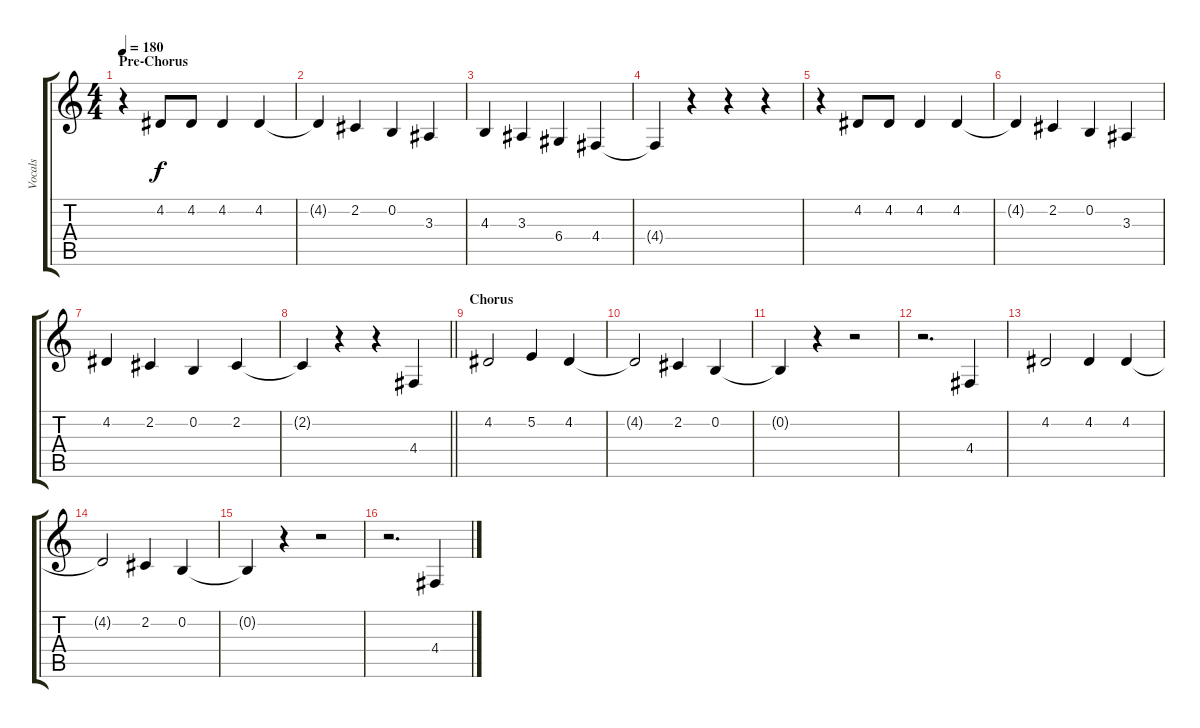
\track ("Vocals" "Vocals") {instrument altosax}
\staff {score tabs}
\tuning (E4 B3 G3 D3 A2 E2) {hide}
\ts (4 4)
\section ("" "Pre-Chorus")
\tempo 180
\clef g2
\ks c
r.4{dy f} 4.2.8 4.2.8 4.2.4 4.2.4 |
4.2{t}.4 2.2.4 0.2.4 3.3.4 |
4.3.4 3.3.4 6.4.4 4.4.4 |
4.4{t}.4 r.4 r.4 r.4 |
r.4 4.2.8 4.2.8 4.2.4 4.2.4 |
4.2{t}.4 2.2.4 0.2.4 3.3.4 |
4.2.4 2.2.4 0.2.4 2.2.4 |
\barLineRight lightlight
2.2{t}.4 r.4 r.4 4.4.4 |
\section ("" "Chorus")
4.2.2 5.2.4 4.2.4 |
4.2{t}.2 2.2.4 0.2.4 |
0.2{t}.4 r.4 r.2 |
r.2{d} 4.4.4 |
4.2.2 4.2.4 4.2.4 |
4.2{t}.2 2.2.4 0.2.4 |
0.2{t}.4 r.4 r.2 |
r.2{d} 4.4.4
